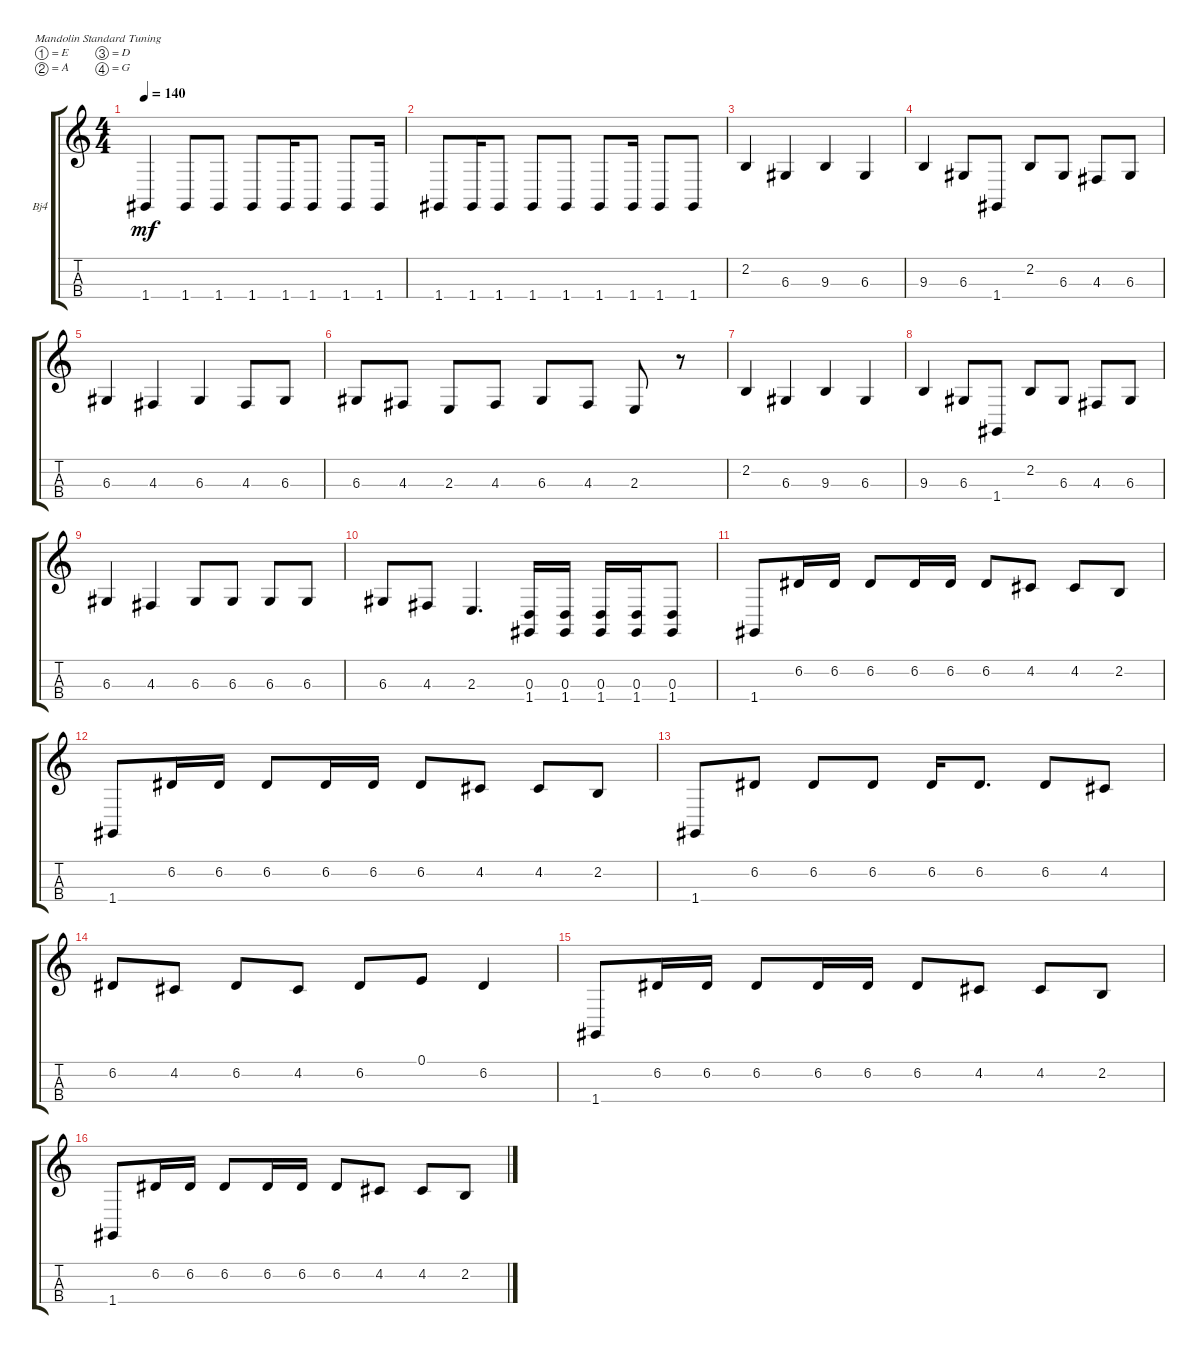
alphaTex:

\bracketExtendMode groupsimilarinstruments
\firstSystemTrackNameOrientation horizontal
\otherSystemsTrackNameOrientation horizontal
\track ("7" "Bj4") {instrument banjo}
\staff {score tabs}
\tuning (E4 A3 D3 G2)
\ts (4 4)
\tempo 140
\clef g2
\ks c
1.4.4{dy mf} 1.4.8 1.4.8 1.4.8 1.4.16 1.4.8 1.4.8 1.4.16 |
1.4.8 1.4.16 1.4.8 1.4.8 1.4.8 1.4.8 1.4.16 1.4.8 1.4.8 |
2.2.4 6.3.4 9.3.4 6.3.4 |
9.3.4 6.3.8 1.4.8 2.2.8 6.3.8 4.3.8 6.3.8 |
6.3.4 4.3.4 6.3.4 4.3.8 6.3.8 |
6.3.8 4.3.8 2.3.8 4.3.8 6.3.8 4.3.8 2.3.8 r.8 |
2.2.4 6.3.4 9.3.4 6.3.4 |
9.3.4 6.3.8 1.4.8 2.2.8 6.3.8 4.3.8 6.3.8 |
6.3.4 4.3.4 6.3.8 6.3.8 6.3.8 6.3.8 |
6.3.8 4.3.8 2.3.4{d} (0.3 1.4).16 (0.3 1.4).16 (0.3 1.4).16 (0.3 1.4).16 (0.3 1.4).8 |
1.4.8 6.2.16 6.2.16 6.2.8 6.2.16 6.2.16 6.2.8 4.2.8 4.2.8 2.2.8 |
1.4.8 6.2.16 6.2.16 6.2.8 6.2.16 6.2.16 6.2.8 4.2.8 4.2.8 2.2.8 |
1.4.8 6.2.8 6.2.8 6.2.8 6.2.16 6.2.8{d} 6.2.8 4.2.8 |
6.2.8 4.2.8 6.2.8 4.2.8 6.2.8 0.1.8 6.2.4 |
1.4.8 6.2.16 6.2.16 6.2.8 6.2.16 6.2.16 6.2.8 4.2.8 4.2.8 2.2.8 |
1.4.8 6.2.16 6.2.16 6.2.8 6.2.16 6.2.16 6.2.8 4.2.8 4.2.8 2.2.8
